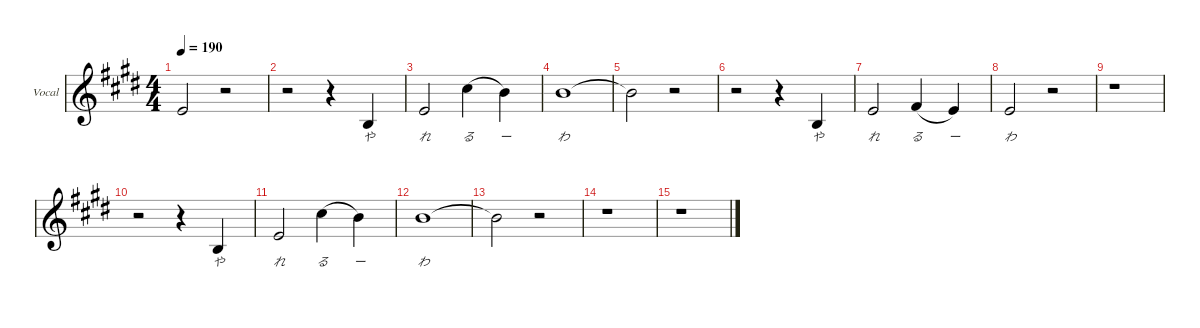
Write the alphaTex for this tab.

\defaultSystemsLayout 4
\hideDynamics
\bracketExtendMode nobrackets
\firstSystemTrackNameOrientation horizontal
\track ("Vocal" "Vocal") {defaultSystemsLayout 4 mute instrument lead7fifths}
\staff {score}
\tuning (E4 B3 G3 D3 A2 E2)
\ts (4 4)
\tempo 190
\clef g2
\scale
0.231214
\ks e
0.1{t acc forcenatural}.2{dy f beam Up} r.2{beam Down} |
\scale
0.235531 r.2{beam Down} r.4{beam Down} 0.2{acc forcenatural}.4{lyrics (0 "や") lyrics (1 "") lyrics (2 "") lyrics (3 "") lyrics (4 "") beam Up} |
\scale
0.229986 0.1{acc forcenatural}.2{lyrics (0 "れ") lyrics (1 "") lyrics (2 "") lyrics (3 "") lyrics (4 "") beam Up} 9.1{acc #}.4{lyrics (0 "る") lyrics (1 "") lyrics (2 "") lyrics (3 "") lyrics (4 "") legatoorigin beam Down} 7.1{acc forcenatural}.4{lyrics (0 "ー") lyrics (1 "") lyrics (2 "") lyrics (3 "") lyrics (4 "") beam Down} |
\scale
0.302263 7.1{acc forcenatural}.1{lyrics (0 "わ") lyrics (1 "") lyrics (2 "") lyrics (3 "") lyrics (4 "") beam Down} |
\scale
0.230447 7.1{t acc forcenatural}.2{beam Down} r.2{beam Down} |
\scale
0.23475 r.2{beam Down} r.4{beam Down} 0.2{acc forcenatural}.4{lyrics (0 "や") lyrics (1 "") lyrics (2 "") lyrics (3 "") lyrics (4 "") beam Up} |
\scale
0.23254 0.1{acc forcenatural}.2{lyrics (0 "れ") lyrics (1 "") lyrics (2 "") lyrics (3 "") lyrics (4 "") beam Up} 2.1{acc #}.4{lyrics (0 "る") lyrics (1 "") lyrics (2 "") lyrics (3 "") lyrics (4 "") legatoorigin beam Up} 0.1{acc forcenatural}.4{lyrics (0 "ー") lyrics (1 "") lyrics (2 "") lyrics (3 "") lyrics (4 "") beam Up} |
\scale
0.302263 0.1{acc forcenatural}.2{lyrics (0 "わ") lyrics (1 "") lyrics (2 "") lyrics (3 "") lyrics (4 "") beam Up} r.2{beam Down} |
\scale
0.230447 r.1{beam Down} |
\scale
0.23475 r.2{beam Down} r.4{beam Down} 0.2{acc forcenatural}.4{lyrics (0 "や") lyrics (1 "") lyrics (2 "") lyrics (3 "") lyrics (4 "") beam Up} |
\scale
0.23254 0.1{acc forcenatural}.2{lyrics (0 "れ") lyrics (1 "") lyrics (2 "") lyrics (3 "") lyrics (4 "") beam Up} 9.1{acc #}.4{lyrics (0 "る") lyrics (1 "") lyrics (2 "") lyrics (3 "") lyrics (4 "") legatoorigin beam Down} 7.1{acc forcenatural}.4{lyrics (0 "ー") lyrics (1 "") lyrics (2 "") lyrics (3 "") lyrics (4 "") beam Down} |
\scale
0.302263 7.1{acc forcenatural}.1{lyrics (0 "わ") lyrics (1 "") lyrics (2 "") lyrics (3 "") lyrics (4 "") beam Down} |
\scale
0.230447 7.1{t acc forcenatural}.2{beam Down} r.2{beam Down} |
\scale
0.23475 r.1{beam Down} |
\scale
0.23254 r.1{beam Down}
